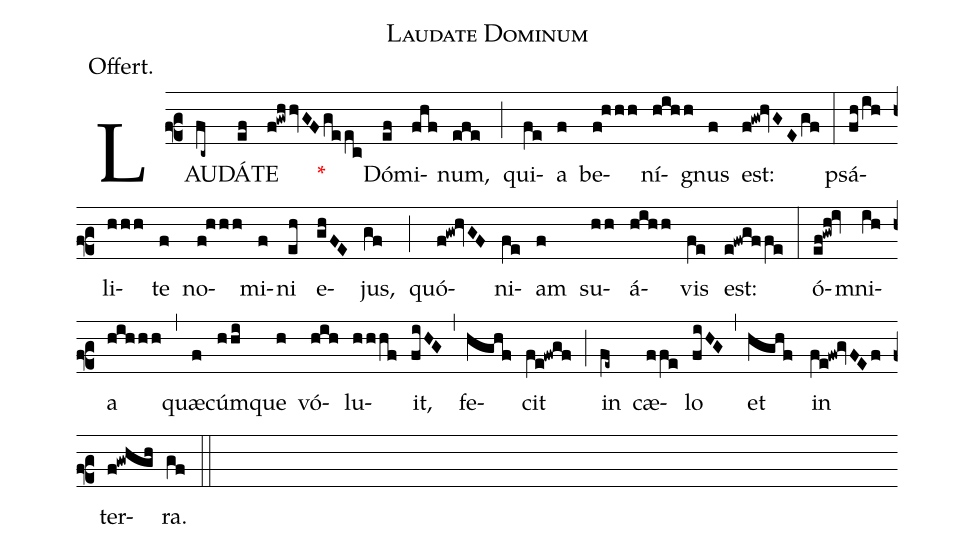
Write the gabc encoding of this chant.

name:Laudate Dominum;
annotation:Offert.;
mode:II.;
office-part:Offertory;
%%
(f2) LAU(fc~)DÁ(ef)TE(f!gwhhvGFgeec) <v>\red{*}</v>() Dó(ef)mi(fhf)num,(efe) (;) qui(fe)a(f) be(f!hhh)ní(hihh)gnus(f) est:(f!gw!hvGEgf) (:) psá(fh/ih)li(hhh)te(f) no(f!hhh)mi(f)ni(eh) e(ghFE)jus,(gf) (;) quó(f!gw!hvGF)ni(fe)am(f) su(hh)á(hihh)vis(fe) est:(e!fwgffe) (:) ó(ef!gwh!iv)mni(ih)a(hihhh) (,) quæ(f)cúm(hhi)que(h) vó(hih)lu(hhhf)it,(fiHG) (,) fe(hghf)cit(fe!fwgf) (;) in(fe~) cæ(ffe)lo(fiHG) (,) et(hghf) in(fe!fw!gvFEf) ter(f!gwhgh)ra.(gf) (::)
